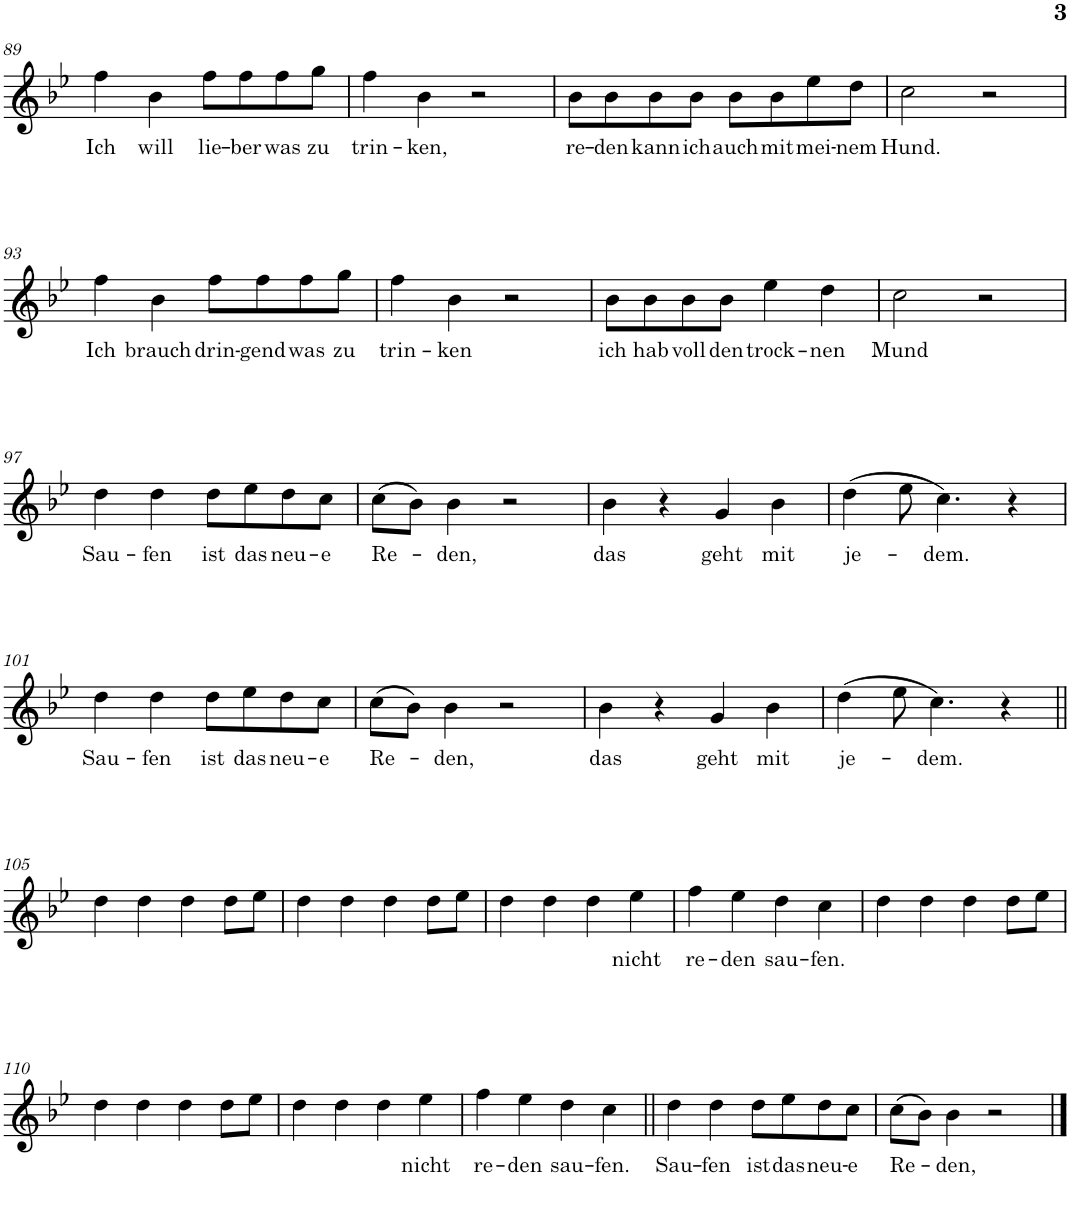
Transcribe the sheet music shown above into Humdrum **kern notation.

**kern	**text
*part1	*part1
*staff1	*staff1
*I"Piano	*
*I'Pno.	*
!!LO:PB:g=z
*clefG2	*
*k[b-e-]	*
*M4/4	*
=89	=89
!	!LO:LY:b
4ff\	Ich
!	!LO:LY:b
4b-\	will
!	!LO:LY:b
8ff\L	lie-
!	!LO:LY:b
8ff\	-ber
!	!LO:LY:b
8ff\	was
!	!LO:LY:b
8gg\J	zu
=90	=90
!	!LO:LY:b
4ff\	trin-
!	!LO:LY:b
4b-\	-ken,
2r	.
=91	=91
!	!LO:LY:b
8b-\L	re-
!	!LO:LY:b
8b-\	-den
!	!LO:LY:b
8b-\	kann
!	!LO:LY:b
8b-\J	ich
!	!LO:LY:b
8b-\L	auch
!	!LO:LY:b
8b-\	mit
!	!LO:LY:b
8ee-\	mei-
!	!LO:LY:b
8dd\J	-nem
=92	=92
!	!LO:LY:b
2cc\	Hund.
2r	.
!!LO:LB:g=z
=93	=93
!	!LO:LY:b
4ff\	Ich
!	!LO:LY:b
4b-\	brauch
!	!LO:LY:b
8ff\L	drin-
!	!LO:LY:b
8ff\	-gend
!	!LO:LY:b
8ff\	was
!	!LO:LY:b
8gg\J	zu
=94	=94
!	!LO:LY:b
4ff\	trin-
!	!LO:LY:b
4b-\	-ken
2r	.
=95	=95
!	!LO:LY:b
8b-\L	ich
!	!LO:LY:b
8b-\	hab
!	!LO:LY:b
8b-\	voll
!	!LO:LY:b
8b-\J	den
!	!LO:LY:b
4ee-\	trock-
!	!LO:LY:b
4dd\	-nen
=96	=96
!	!LO:LY:b
2cc\	Mund
2r	.
!!LO:LB:g=z
=97	=97
!	!LO:LY:b
4dd\	Sau-
!	!LO:LY:b
4dd\	-fen
!	!LO:LY:b
8dd\L	ist
!	!LO:LY:b
8ee-\	das
!	!LO:LY:b
8dd\	neu-
!	!LO:LY:b
8cc\J	-e
=98	=98
!	!LO:LY:b
(8cc\L	Re-
8b-\J)	.
!	!LO:LY:b
4b-\	-den,
2r	.
=99	=99
!	!LO:LY:b
4b-\	das
4r	.
!	!LO:LY:b
4g/	geht
!	!LO:LY:b
4b-\	mit
=100	=100
!	!LO:LY:b
(4dd\	je-
8ee-\	.
!	!LO:LY:b
4.cc\)	-dem.
4r	.
!!LO:LB:g=z
=101	=101
!	!LO:LY:b
4dd\	Sau-
!	!LO:LY:b
4dd\	-fen
!	!LO:LY:b
8dd\L	ist
!	!LO:LY:b
8ee-\	das
!	!LO:LY:b
8dd\	neu-
!	!LO:LY:b
8cc\J	-e
=102	=102
!	!LO:LY:b
(8cc\L	Re-
8b-\J)	.
!	!LO:LY:b
4b-\	-den,
2r	.
=103	=103
!	!LO:LY:b
4b-\	das
4r	.
!	!LO:LY:b
4g/	geht
!	!LO:LY:b
4b-\	mit
=104	=104
!	!LO:LY:b
(4dd\	je-
8ee-\	.
!	!LO:LY:b
4.cc\)	-dem.
4r	.
!!LO:LB:g=z
=105||	=105||
4dd\	.
4dd\	.
4dd\	.
8dd\L	.
8ee-\J	.
=106	=106
4dd\	.
4dd\	.
4dd\	.
8dd\L	.
8ee-\J	.
=107	=107
4dd\	.
4dd\	.
4dd\	.
!	!LO:LY:b
4ee-\	nicht
=108	=108
!	!LO:LY:b
4ff\	re-
!	!LO:LY:b
4ee-\	-den
!	!LO:LY:b
4dd\	sau-
!	!LO:LY:b
4cc\	-fen.
=109	=109
4dd\	.
4dd\	.
4dd\	.
8dd\L	.
8ee-\J	.
!!LO:LB:g=z
=110	=110
4dd\	.
4dd\	.
4dd\	.
8dd\L	.
8ee-\J	.
=111	=111
4dd\	.
4dd\	.
4dd\	.
!	!LO:LY:b
4ee-\	nicht
=112	=112
!	!LO:LY:b
4ff\	re-
!	!LO:LY:b
4ee-\	-den
!	!LO:LY:b
4dd\	sau-
!	!LO:LY:b
4cc\	-fen.
=113||	=113||
!	!LO:LY:b
4dd\	Sau-
!	!LO:LY:b
4dd\	-fen
!	!LO:LY:b
8dd\L	ist
!	!LO:LY:b
8ee-\	das
!	!LO:LY:b
8dd\	neu-
!	!LO:LY:b
8cc\J	-e
=114	=114
!	!LO:LY:b
(8cc\L	Re-
8b-\J)	.
!	!LO:LY:b
4b-\	-den,
2r	.
==	==
*-	*-
